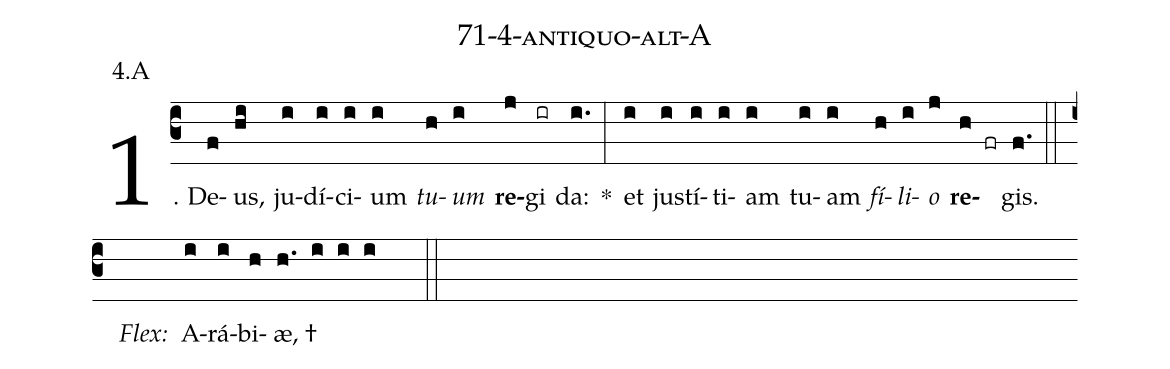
name: 71-4-antiquo-alt-A;
annotation: 4.A;
%%
(c3)1. De(f)us,(hi) ju(i)dí(i)ci(i)um(i) <i>tu</i>(h)<i>um</i>(i) <b>re</b>(j)gi(ir) da:(i.) *(:) et(i) jus(i)tí(i)ti(i)am(i) tu(i)am(i) <i>fí</i>(h)<i>li</i>(i)<i>o</i>(j) <b>re</b>(h fr)gis.(f.) (::)
<i>Flex:</i>()  A(i)rá(i)bi(h)æ, †(h. i i i  ::)
